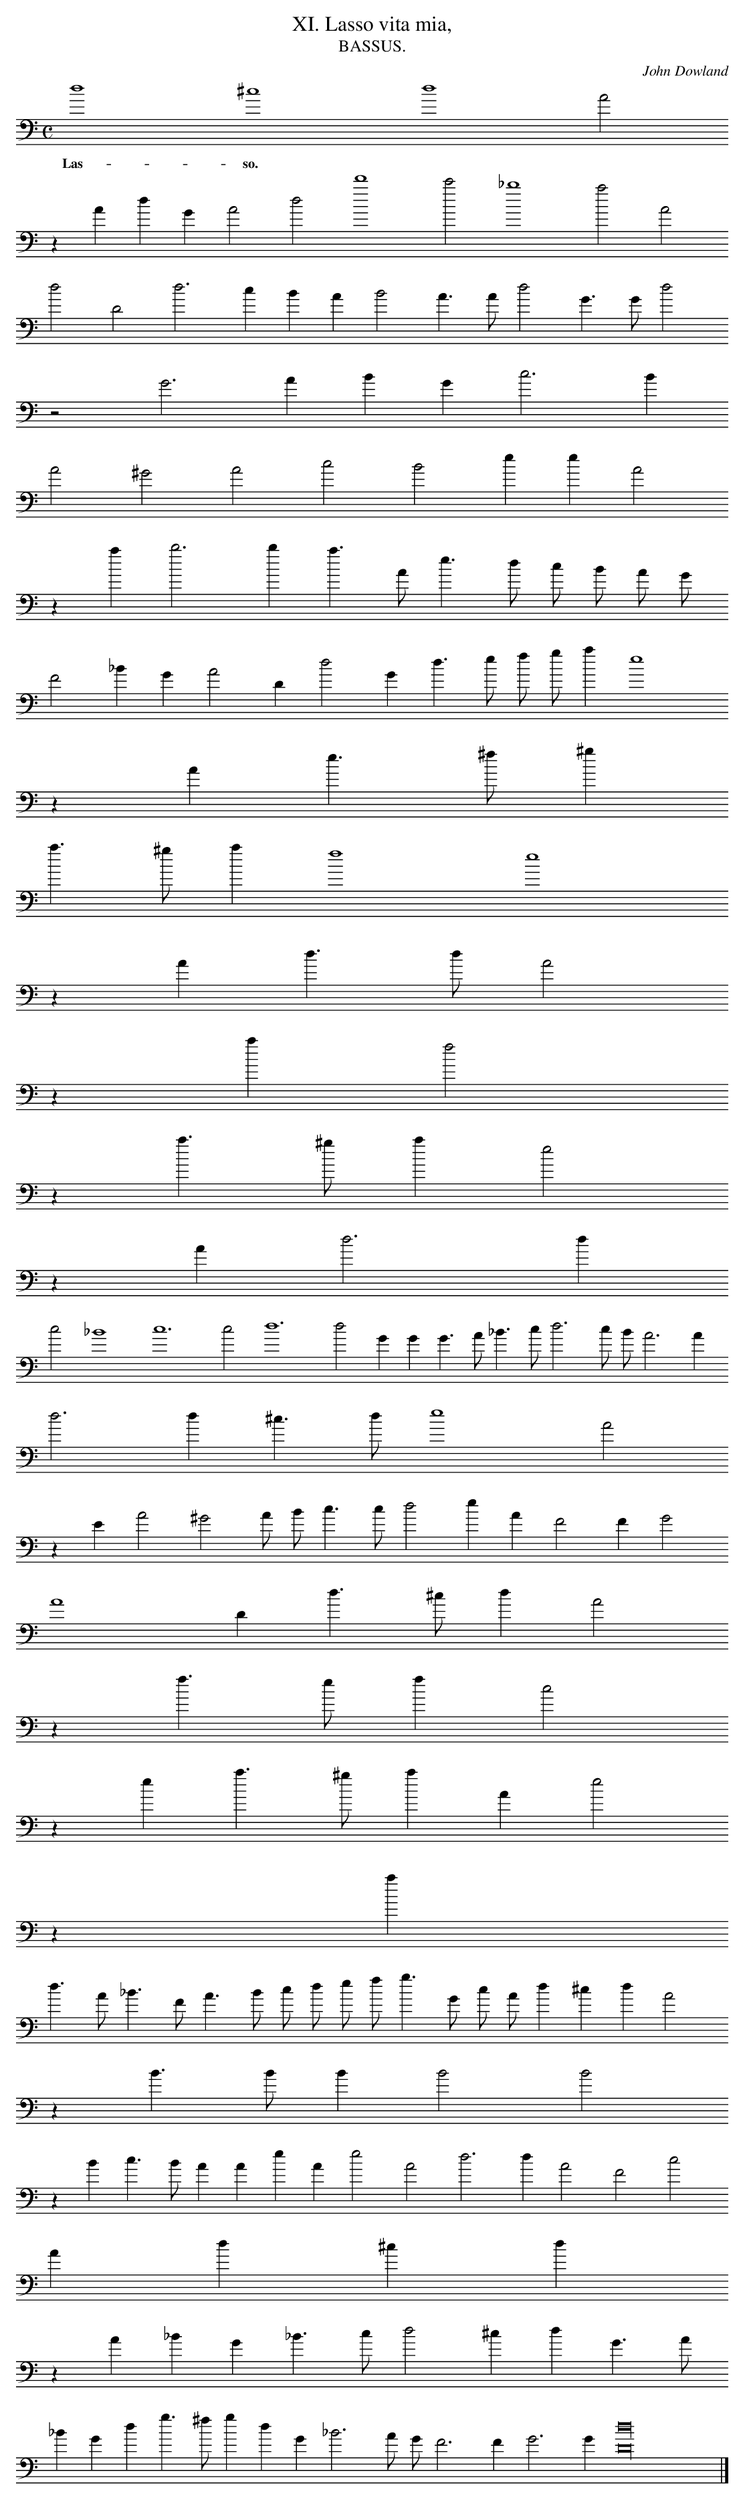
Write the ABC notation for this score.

X:1
T:XI. Lasso vita mia,
T:BASSUS.
C: John Dowland
L:1/4
M:C
K:D dor bass
d4 ^c4 d4 A2
w:Las- so.
z A d G A2 d2 d'4 c'2 _b4 a2 A2
d2 D2 d3 c B A B2 A > A d2 G > G d2
z2 G3 A B G c3 B
A2 ^G2 A2 c2 B2 e e A2
z a b3 b a > A e > d c/ B/ A/ G/
F2 _B G A2 D d2 G d > e f/ g/ a e4
z A e > ^f ^g
a > ^g a f4 e4
z A d > d A2
z a f2
z a > ^g a e2
z A d3 d
c2 _B4 c6 c2 d6 d2 G G G > A _B > c d3 c/ B/ A3 A
d3 d ^c > d e4 A2
z E A2 ^G2 A/ B/ c > c d2 e A F2 F G2
A4 D d > ^c d A2
z f > e f c2
z e a > ^g a A e2
z a
d > A _B > F A > B c/ d/ e/ f/ g > G c/ A/ d ^c d A2
z B > B B B2 B2
z B c > B A A e A e2 A2 d3 d A2 F2 c2
A d ^c d
z A _B G _B > c d2 ^c d G > A
_B G d g > ^f g d G _B3 A/ G/ F3 F G3 G [d16 D16] |]
